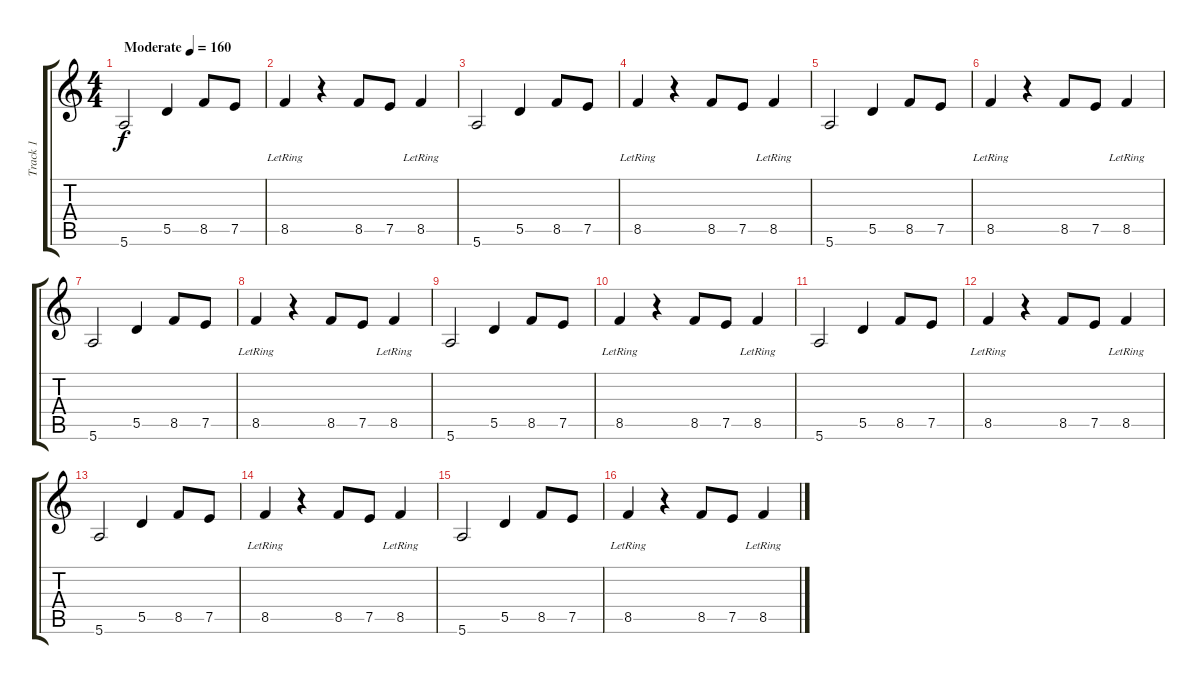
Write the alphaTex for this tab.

\track ("Track 1" "Track 1") {instrument synthbass2}
\staff {score tabs}
\tuning (E4 B3 G3 D3 A2 E2) {hide}
\ts (4 4)
\tempo (160 "Moderate")
\clef g2
\ks c
5.6.2{dy f instrument synthbass2} 5.5.4 8.5.8 7.5.8 |
8.5{lr}.4 r.4 8.5.8 7.5.8 8.5{lr}.4 |
5.6.2 5.5.4 8.5.8 7.5.8 |
8.5{lr}.4 r.4 8.5.8 7.5.8 8.5{lr}.4 |
5.6.2 5.5.4 8.5.8 7.5.8 |
8.5{lr}.4 r.4 8.5.8 7.5.8 8.5{lr}.4 |
5.6.2 5.5.4 8.5.8 7.5.8 |
8.5{lr}.4 r.4 8.5.8 7.5.8 8.5{lr}.4 |
5.6.2 5.5.4 8.5.8 7.5.8 |
8.5{lr}.4 r.4 8.5.8 7.5.8 8.5{lr}.4 |
5.6.2 5.5.4 8.5.8 7.5.8 |
8.5{lr}.4 r.4 8.5.8 7.5.8 8.5{lr}.4 |
5.6.2 5.5.4 8.5.8 7.5.8 |
8.5{lr}.4 r.4 8.5.8 7.5.8 8.5{lr}.4 |
5.6.2 5.5.4 8.5.8 7.5.8 |
8.5{lr}.4 r.4 8.5.8 7.5.8 8.5{lr}.4
